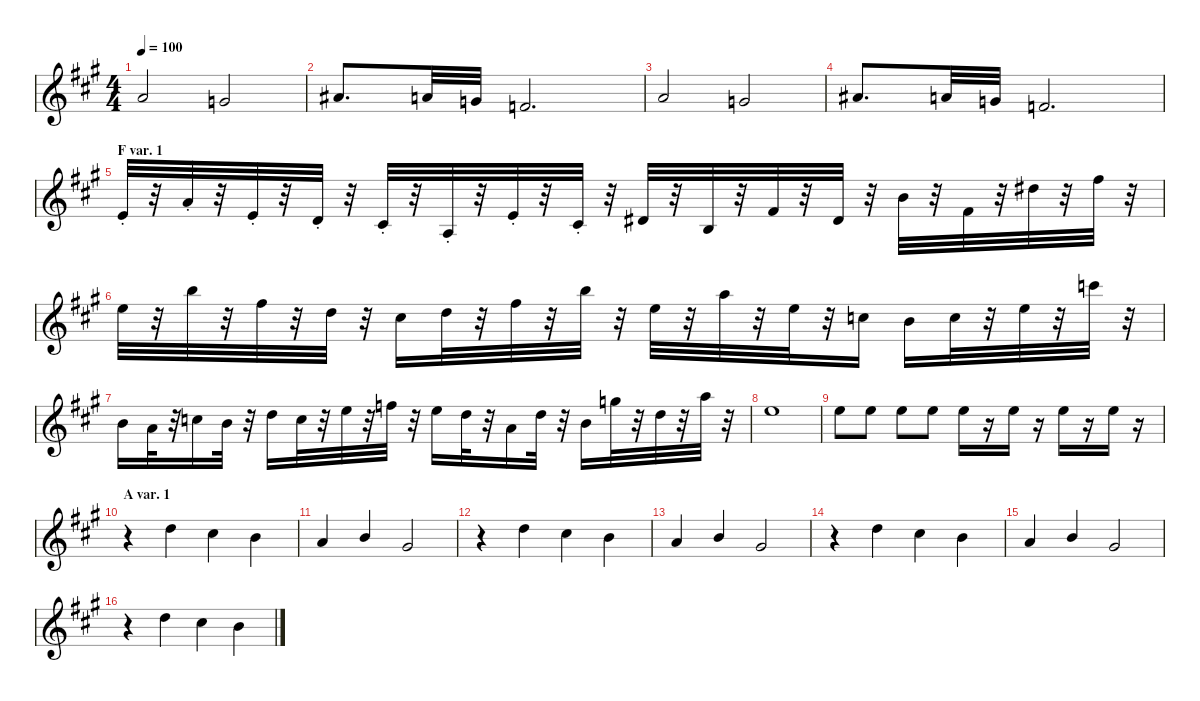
\defaultSystemsLayout 4
\hideDynamics
\bracketExtendMode nobrackets
\singleTrackTrackNamePolicy hidden
\multiTrackTrackNamePolicy hidden
\otherSystemsTrackNameOrientation horizontal
\track ("Bb Clarinet" "clar.") {instrument clarinet}
\staff {score}
\tuning (E4 B3 G3 D3 A2 E2)
\ts (4 4)
\tempo 100
\clef g2
\ks a
5.1{acc forcenatural}.2{dy f beam Up} 3.1{acc forcenatural}.2{beam Up} |
6.1{acc #}.8{d beam Up} 5.1{acc forcenatural}.32{beam Up} 3.1{acc forcenatural}.32{beam Up} 1.1{acc forcenatural}.2{d beam Up} |
5.1{acc forcenatural}.2{beam Up} 3.1{acc forcenatural}.2{beam Up} |
6.1{acc #}.8{d beam Up} 5.1{acc forcenatural}.32{beam Up} 3.1{acc forcenatural}.32{beam Up} 1.1{acc forcenatural}.2{d beam Up} |
\section ("" "F var. 1")
5.2{st acc forcenatural}.32{beam Up} r.32{beam Up} 5.1{st acc forcenatural}.32{beam Up} r.32{beam Up} 5.2{st acc forcenatural}.32{beam Up} r.32{beam Up} 3.2{st acc forcenatural}.32{beam Up} r.32{beam Up} 2.2{st acc #}.32{beam Up} r.32{beam Up} 2.3{st acc forcenatural}.32{beam Up} r.32{beam Up} 0.1{st acc forcenatural}.32{beam Up} r.32{beam Up} 2.2{st acc #}.32{beam Up} r.32{beam Up} 4.2{acc #}.32{beam Up} r.32{beam Up} 0.2{acc forcenatural}.32{beam Up} r.32{beam Up} 2.1{acc #}.32{beam Up} r.32{beam Up} 4.2{acc #}.32{beam Up} r.32{beam Up} 7.1{acc forcenatural}.32{beam Down} r.32{beam Down} 7.2{acc #}.32{beam Down} r.32{beam Down} 11.1{acc #}.32{beam Down} r.32{beam Down} 14.1{acc #}.32{beam Down} r.32{beam Down} |
12.1{acc forcenatural}.32{beam Down} r.32{beam Down} 19.1{acc forcenatural}.32{beam Down} r.32{beam Down} 19.2{acc #}.32{beam Down} r.32{beam Down} 19.3{acc forcenatural}.32{beam Down} r.32{beam Down} 18.3{acc #}.16{beam Down} 19.3{acc forcenatural}.32{beam Down} r.32{beam Down} 19.2{acc #}.32{beam Down} r.32{beam Down} 19.1{acc forcenatural}.32{beam Down} r.32{beam Down} 17.2{acc forcenatural}.32{beam Down} r.32{beam Down} 17.1{acc forcenatural}.32{beam Down} r.32{beam Down} 17.2{acc forcenatural}.32{beam Down} r.32{beam Down} 17.3{acc forcenatural}.16{beam Down} 16.3{acc forcenatural}.16{beam Down} 17.3{acc forcenatural}.32{beam Down} r.32{beam Down} 17.2{acc forcenatural}.32{beam Down} r.32{beam Down} 20.1{acc forcenatural}.32{beam Down} r.32{beam Down} |
21.4{acc forcenatural}.16{beam Down} 19.4{acc forcenatural}.32{beam Down} r.32{beam Down} 17.3{acc forcenatural}.16{beam Down} 16.3{acc forcenatural}.32{beam Down} r.32{beam Down} 15.2{acc forcenatural}.16{beam Down} 13.2{acc forcenatural}.32{beam Down} r.32{beam Down} 12.1{acc forcenatural}.32{beam Down} r.32{beam Down} 13.1{acc forcenatural}.32{beam Down} r.32{beam Down} 12.1{acc forcenatural}.16{beam Down} 10.1{acc forcenatural}.32{beam Down} r.32{beam Down} 10.2{acc forcenatural}.16{beam Down} 10.1{acc forcenatural}.32{beam Down} r.32{beam Down} 7.1{acc forcenatural}.16{beam Down} 15.1{acc forcenatural}.32{beam Down} r.32{beam Down} 15.2{acc forcenatural}.32{beam Down} r.32{beam Down} 17.1{acc forcenatural}.32{beam Down} r.32{beam Down} |
17.2{acc forcenatural}.1{beam Down} |
17.2{acc forcenatural}.8{beam Down} 17.2{acc forcenatural}.8{beam Down} 17.2{acc forcenatural}.8{beam Down} 17.2{acc forcenatural}.8{beam Down} 17.2{acc forcenatural}.16{beam Down} r.16{beam Down} 12.1{acc forcenatural}.16{beam Down} r.16{beam Down} 12.1{acc forcenatural}.16{beam Down} r.16{beam Down} 12.1{acc forcenatural}.16{beam Down} r.16{beam Down} |
\section ("" "A var. 1")
r.4{beam Down} 10.1{acc forcenatural}.4{beam Down} 9.1{acc #}.4{beam Down} 7.1{acc forcenatural}.4{beam Down} |
5.1{acc forcenatural}.4{beam Up} 7.1{acc forcenatural}.4{beam Up} 4.1{acc #}.2{beam Up} |
r.4{beam Down} 10.1{acc forcenatural}.4{beam Down} 9.1{acc #}.4{beam Down} 7.1{acc forcenatural}.4{beam Down} |
5.1{acc forcenatural}.4{beam Up} 7.1{acc forcenatural}.4{beam Up} 4.1{acc #}.2{beam Up} |
r.4{beam Down} 10.1{acc forcenatural}.4{beam Down} 9.1{acc #}.4{beam Down} 7.1{acc forcenatural}.4{beam Down} |
5.1{acc forcenatural}.4{beam Up} 7.1{acc forcenatural}.4{beam Up} 4.1{acc #}.2{beam Up} |
r.4{beam Down} 10.1{acc forcenatural}.4{beam Down} 9.1{acc #}.4{beam Down} 7.1{acc forcenatural}.4{beam Down}
